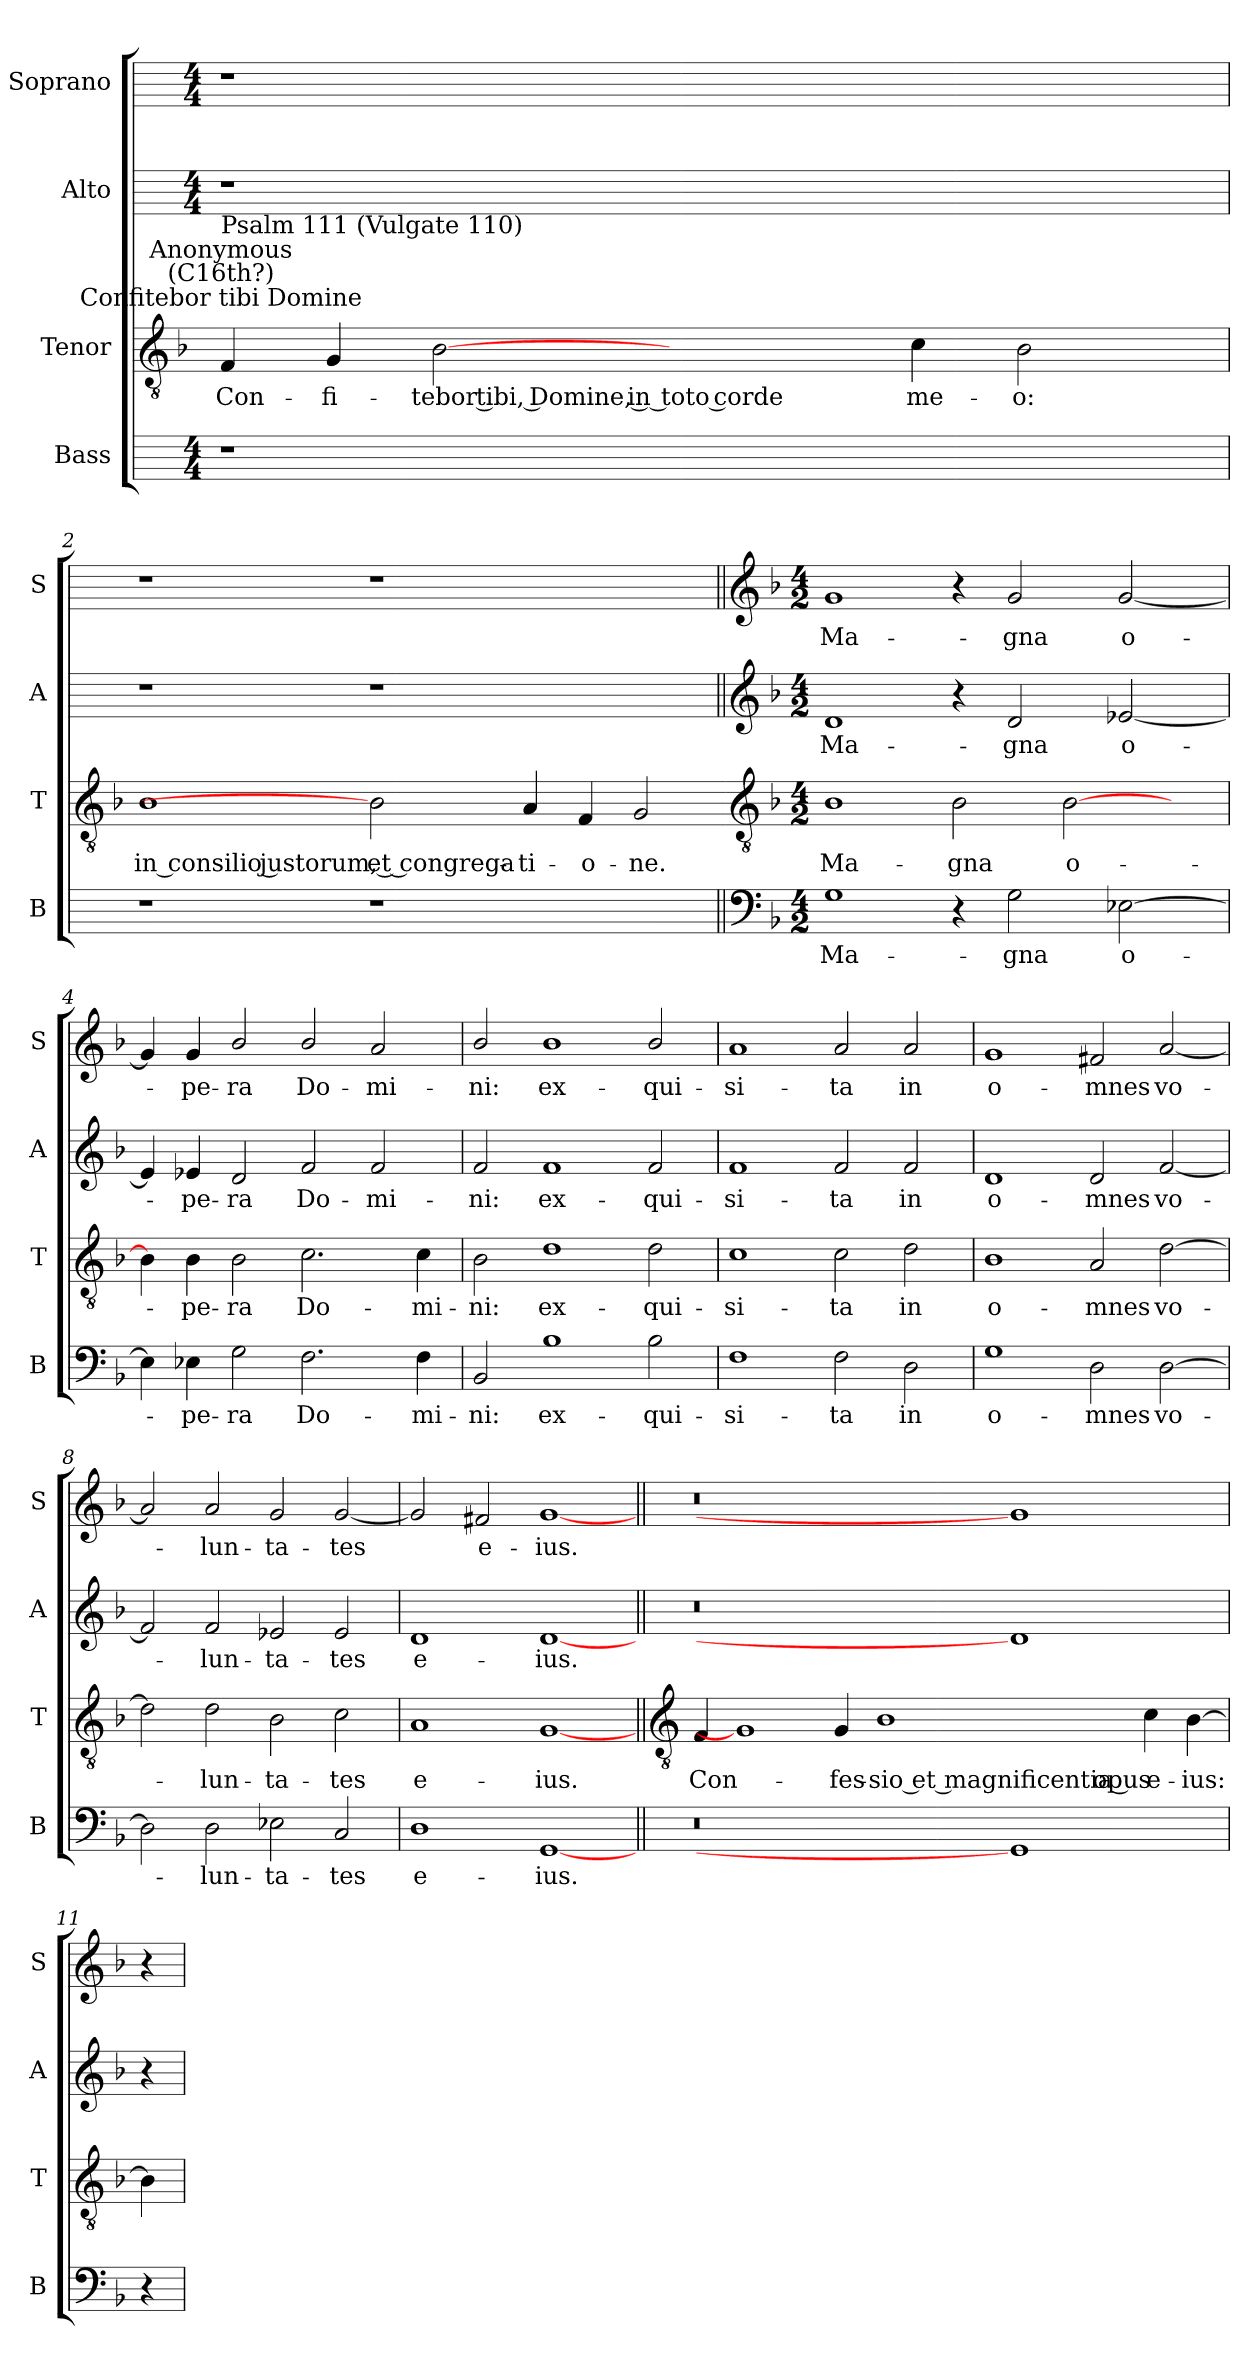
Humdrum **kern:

**kern	**text	**kern	**text	**kern	**text	**kern	**text
*part4	*part4	*part3	*part3	*part2	*part2	*part1	*part1
*staff4	*staff4	*staff3	*staff3	*staff2	*staff2	*staff1	*staff1
*I"Bass	*	*I"Tenor	*	*I"Alto	*	*I"Soprano	*
*I'B	*	*I'T	*	*I'A	*	*I'S	*
*	*	*clefGv2	*	*	*	*	*
*	*	*k[b-]	*	*	*	*	*
*	*	*F:	*	*	*	*	*
*M4/4	*	*	*	*M4/4	*	*M4/4	*
=1	=1	=1	=1	=1	=1	=1	=1
!	!	!LO:TX:a:cj:t=Confitebor tibi Domine	!	!	!	!	!
!	!	!LO:TX:a:cj:t=Anonymous\n(C16th?)	!	!	!	!	!
!	!	!LO:TX:a:t=Psalm 111 (Vulgate 110)	!	!	!	!	!
!	!	!	!LO:LY:b	!	!	!	!
1r	.	4F	Con-	1r	.	1r	.
!	!	!	!LO:LY:b	!	!	!	!
.	.	4G	-fi-	.	.	.	.
!	!	!	!LO:LY:b	!	!	!	!
.	.	[2B-	-tebor tibi, Domine, in toto corde	.	.	.	.
1ryy	.	2ryy	.	1ryy	.	1ryy	.
!	!	!	!LO:LY:b	!	!	!	!
.	.	4c	me-	.	.	.	.
!	!	!	!LO:LY:b	!	!	!	!
.	.	2B-	-o:	.	.	.	.
4ryy	.	.	.	4ryy	.	4ryy	.
=2	=2	=2	=2	=2	=2	=2	=2
!	!	!	!LO:LY:b	!	!	!	!
1r	.	1B-	in consilio justorum, et congrega-	1r	.	1r	.
1r	.	2B-]	.	1r	.	1r	.
!	!	!	!LO:LY:b	!	!	!	!
.	.	4A	-ti-	.	.	.	.
!	!	!	!LO:LY:b	!	!	!	!
.	.	4F	-o-	.	.	.	.
!	!	!	!LO:LY:b	!	!	!	!
2ryy	.	2G	-ne.	2ryy	.	2ryy	.
!!LO:LB:g=z
=3||	=3||	=3-	=3||	=3||	=3||	=3||	=3||
*clefF4	*	*clefGv2	*	*clefG2	*	*clefG2	*
*k[b-]	*	*	*	*k[b-]	*	*k[b-]	*
*F:	*	*	*	*F:	*	*F:	*
*M4/2	*	*M4/2	*	*M4/2	*	*M4/2	*
!	!LO:LY:b	!	!LO:LY:b	!	!LO:LY:b	!	!LO:LY:b
1G	Ma-	1B-	Ma-	1d	Ma-	1g	Ma-
!	!	!	!LO:LY:b	!	!	!	!
4r	.	2B-	-gna	4r	.	4r	.
!	!LO:LY:b	!	!	!	!LO:LY:b	!	!LO:LY:b
2G	-gna	.	.	2d	-gna	2g	-gna
!	!	!	!LO:LY:b	!	!	!	!
.	.	[2B-	o-	.	.	.	.
!	!LO:LY:b	!	!	!	!LO:LY:b	!	!LO:LY:b
[2E-X	o-	.	.	[2e-X	o-	[2g	o-
.	.	4ryy	.	.	.	.	.
=4	=4	=4	=4	=4	=4	=4	=4
4E-]	.	4B-]	.	4e-]	.	4g]	.
!	!LO:LY:b	!	!LO:LY:b	!	!LO:LY:b	!	!LO:LY:b
4E-	pe-	4B-	pe-	4e-	pe-	4g	pe-
!	!LO:LY:b	!	!LO:LY:b	!	!LO:LY:b	!	!LO:LY:b
2G	-ra	2B-	-ra	2d	-ra	2b-/	-ra
!	!LO:LY:b	!	!LO:LY:b	!	!LO:LY:b	!	!LO:LY:b
2.F	Do-	2.c	Do-	2f	Do-	2b-/	Do-
!	!	!	!	!	!LO:LY:b	!	!LO:LY:b
.	.	.	.	2f	-mi-	2a	-mi-
!	!LO:LY:b	!	!LO:LY:b	!	!	!	!
4F	-mi-	4c	-mi-	.	.	.	.
=5	=5	=5	=5	=5	=5	=5	=5
!	!LO:LY:b	!	!LO:LY:b	!	!LO:LY:b	!	!LO:LY:b
2BB-	-ni:	2B-	-ni:	2f	-ni:	2b-/	-ni:
!	!LO:LY:b	!	!LO:LY:b	!	!LO:LY:b	!	!LO:LY:b
1B-	ex-	1d	ex-	1f	ex-	1b-	ex-
!	!LO:LY:b	!	!LO:LY:b	!	!LO:LY:b	!	!LO:LY:b
2B-	-qui-	2d	-qui-	2f	-qui-	2b-/	-qui-
=6	=6	=6	=6	=6	=6	=6	=6
!	!LO:LY:b	!	!LO:LY:b	!	!LO:LY:b	!	!LO:LY:b
1F	-si-	1c	-si-	1f	-si-	1a	-si-
!	!LO:LY:b	!	!LO:LY:b	!	!LO:LY:b	!	!LO:LY:b
2F	-ta	2c	-ta	2f	-ta	2a	-ta
!	!LO:LY:b	!	!LO:LY:b	!	!LO:LY:b	!	!LO:LY:b
2D	in	2d	in	2f	in	2a	in
=7	=7	=7	=7	=7	=7	=7	=7
!	!LO:LY:b	!	!LO:LY:b	!	!LO:LY:b	!	!LO:LY:b
1G	o-	1B-	o-	1d	o-	1g	o-
!	!LO:LY:b	!	!LO:LY:b	!	!LO:LY:b	!	!LO:LY:b
2D	-mnes	2A	-mnes	2d	-mnes	2f#X	-mnes
!	!LO:LY:b	!	!LO:LY:b	!	!LO:LY:b	!	!LO:LY:b
[2D	vo-	[2d	vo-	[2f	vo-	[2a	vo-
=8	=8	=8	=8	=8	=8	=8	=8
2D]	.	2d]	.	2f]	.	2a]	.
!	!LO:LY:b	!	!LO:LY:b	!	!LO:LY:b	!	!LO:LY:b
2D	lun-	2d	lun-	2f	lun-	2a	lun-
!	!LO:LY:b	!	!LO:LY:b	!	!LO:LY:b	!	!LO:LY:b
2E-X	-ta-	2B-	-ta-	2e-X	-ta-	2g	-ta-
!	!LO:LY:b	!	!LO:LY:b	!	!LO:LY:b	!	!LO:LY:b
2C	-tes	2c	-tes	2e-	-tes	[2g	-tes
=9	=9	=9	=9	=9	=9	=9	=9
!	!LO:LY:b	!	!LO:LY:b	!	!LO:LY:b	!	!
1D	e-	1A	e-	1d	e-	2g]	.
!	!	!	!	!	!	!	!LO:LY:b
.	.	.	.	.	.	2f#X	e-
!	!LO:LY:b	!	!LO:LY:b	!	!LO:LY:b	!	!LO:LY:b
[1GG	-ius.	[1G	-ius.	[1d	-ius.	[1g	-ius.
!!LO:LB:g=z
=10||	=10||	=10||	=10||	=10||	=10||	=10||	=10||
*	*	*clefGv2	*	*	*	*	*
!	!	!	!LO:LY:b	!	!	!	!
0r	.	4F	Con-	0r	.	0r	.
.	.	1G]	.	.	.	.	.
!	!	!	!LO:LY:b	!	!	!	!
.	.	4G	-fes-	.	.	.	.
!	!	!	!LO:LY:b	!	!	!	!
.	.	1B-	-sio et magnificentia opus	.	.	.	.
1GG]	.	.	.	1d]	.	1g]	.
!	!	!	!LO:LY:b	!	!	!	!
.	.	4c	e-	.	.	.	.
!	!	!	!LO:LY:b	!	!	!	!
.	.	[4B-	-ius:	.	.	.	.
=11	=11	=11	=11	=11	=11	=11	=11
4r	.	4B-]	.	4r	.	4r	.
=	=	=	=	=	=	=	=
*-	*-	*-	*-	*-	*-	*-	*-
